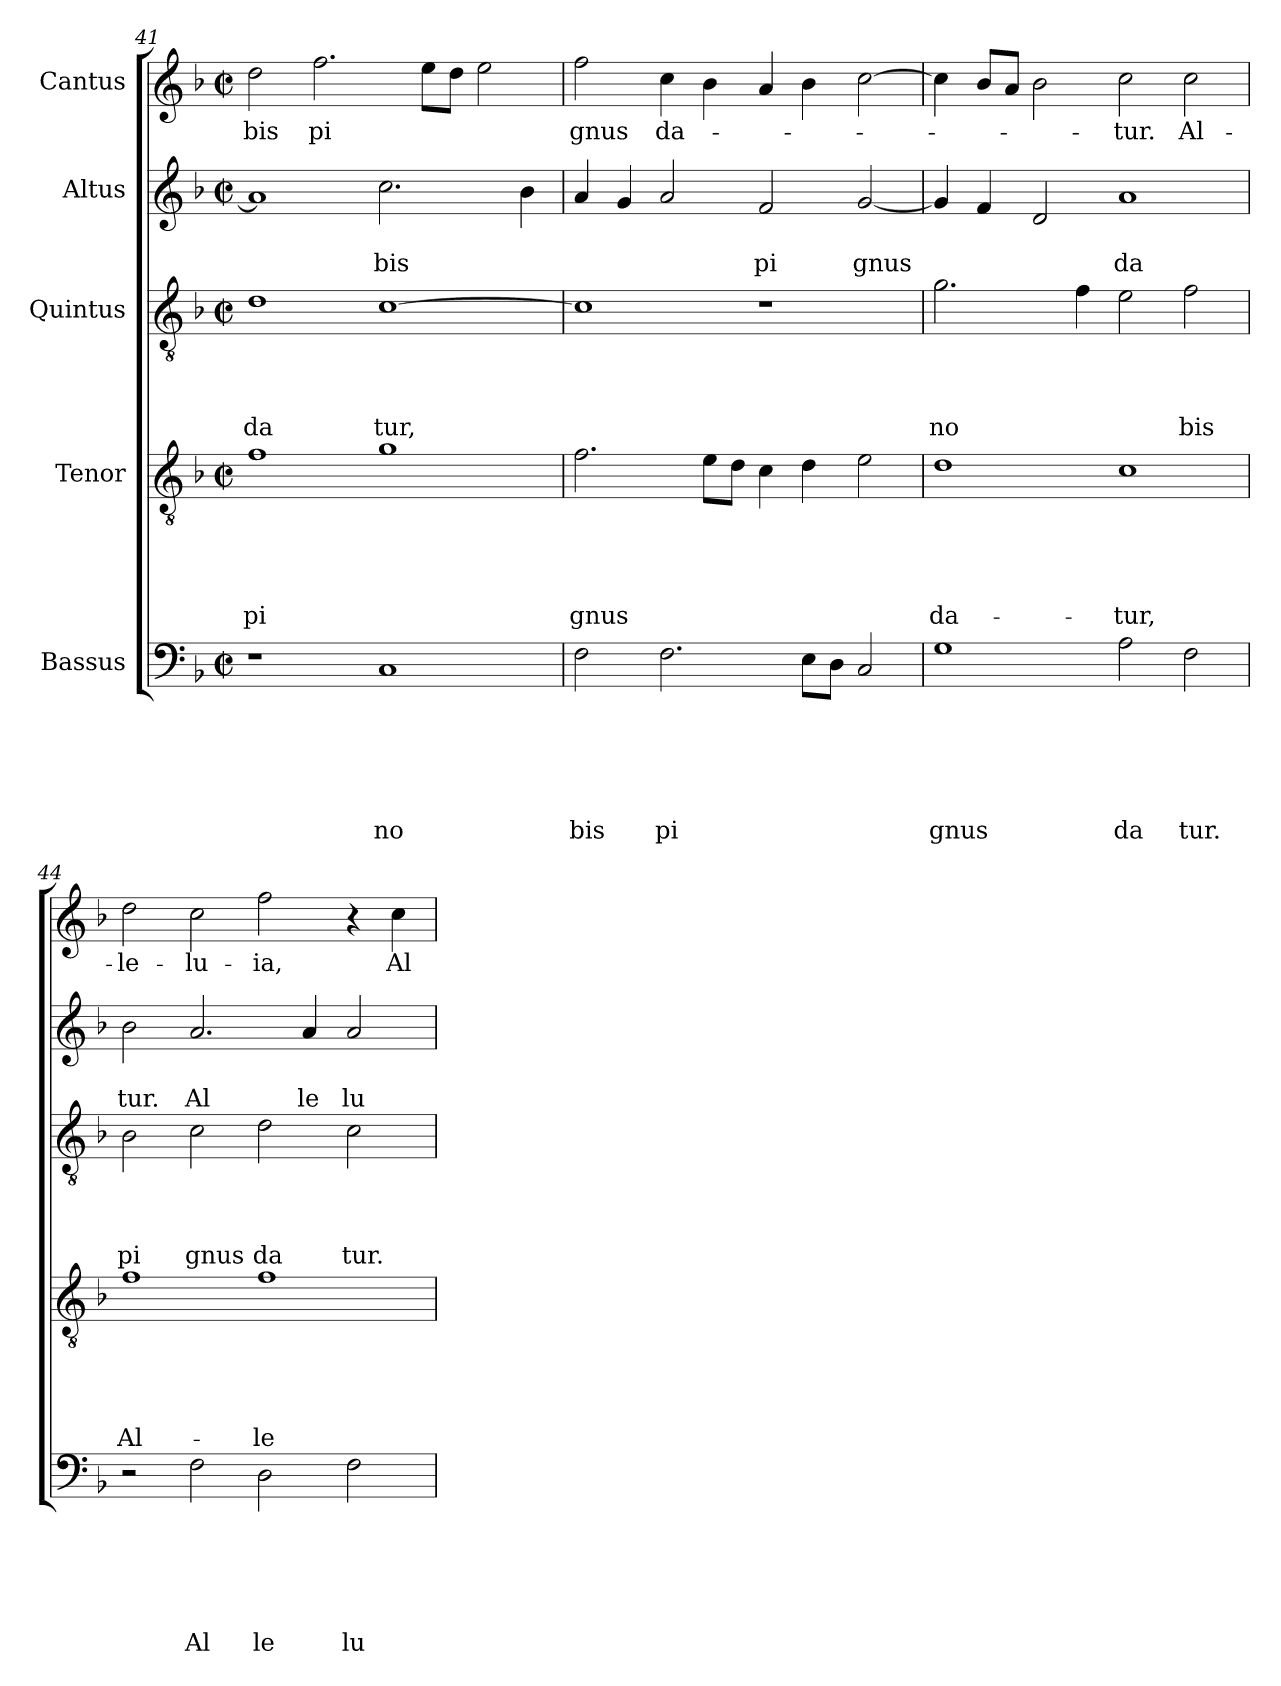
**kern	**text	**text	**text	**text	**text	**text	**kern	**text	**text	**text	**text	**text	**kern	**text	**text	**text	**text	**kern	**text	**text	**kern	**text
*part5	*part5	*part5	*part5	*part5	*part5	*part5	*part4	*part4	*part4	*part4	*part4	*part4	*part3	*part3	*part3	*part3	*part3	*part2	*part2	*part2	*part1	*part1
*staff5	*staff5	*staff5	*staff5	*staff5	*staff5	*staff5	*staff4	*staff4	*staff4	*staff4	*staff4	*staff4	*staff3	*staff3	*staff3	*staff3	*staff3	*staff2	*staff2	*staff2	*staff1	*staff1
*I"Bassus	*	*	*	*	*	*	*I"Tenor	*	*	*	*	*	*I"Quintus	*	*	*	*	*I"Altus	*	*	*I"Cantus	*
*clefF4	*	*	*	*	*	*	*clefGv2	*	*	*	*	*	*clefGv2	*	*	*	*	*clefG2	*	*	*clefG2	*
*k[b-]	*	*	*	*	*	*	*k[b-]	*	*	*	*	*	*k[b-]	*	*	*	*	*k[b-]	*	*	*k[b-]	*
*F:	*	*	*	*	*	*	*F:	*	*	*	*	*	*F:	*	*	*	*	*F:	*	*	*F:	*
*M2/2	*	*	*	*	*	*	*M2/2	*	*	*	*	*	*M2/2	*	*	*	*	*M2/2	*	*	*M2/2	*
*met(c|)	*	*	*	*	*	*	*met(c|)	*	*	*	*	*	*met(c|)	*	*	*	*	*met(c|)	*	*	*met(c|)	*
=41	=41	=41	=41	=41	=41	=41	=41	=41	=41	=41	=41	=41	=41	=41	=41	=41	=41	=41	=41	=41	=41	=41
!	!	!	!	!	!	!	!	!	!	!	!	!LO:LY:b	!	!	!	!	!LO:LY:b	!	!	!	!	!LO:LY:b
1r	.	.	.	.	.	.	1f	.	.	.	.	pi	1d	.	.	.	da	1a]	.	.	2dd\	bis
!	!	!	!	!	!	!	!	!	!	!	!	!	!	!	!	!	!	!	!	!	!	!LO:LY:b
.	.	.	.	.	.	.	.	.	.	.	.	.	.	.	.	.	.	.	.	.	2.ff\	pi
!	!	!	!	!	!	!LO:LY:b	!	!	!	!	!	!	!	!	!	!	!LO:LY:b	!	!	!LO:LY:b	!	!
1C	.	.	.	.	.	no	1g	.	.	.	.	.	[>1c	.	.	.	tur,	2.cc\	.	bis	.	.
.	.	.	.	.	.	.	.	.	.	.	.	.	.	.	.	.	.	.	.	.	8ee\L	.
.	.	.	.	.	.	.	.	.	.	.	.	.	.	.	.	.	.	.	.	.	8dd\J	.
.	.	.	.	.	.	.	.	.	.	.	.	.	.	.	.	.	.	.	.	.	2ee\	.
.	.	.	.	.	.	.	.	.	.	.	.	.	.	.	.	.	.	4b-\	.	.	.	.
!!LO:PB:g=z
=42	=42	=42	=42	=42	=42	=42	=42	=42	=42	=42	=42	=42	=42	=42	=42	=42	=42	=42	=42	=42	=42	=42
!	!	!	!	!	!	!LO:LY:b	!	!	!	!	!	!LO:LY:b	!	!	!	!	!	!	!	!	!	!LO:LY:b
2F\	.	.	.	.	.	bis	2.f\	.	.	.	.	gnus	1c]	.	.	.	.	4a/	.	.	2ff\	gnus
.	.	.	.	.	.	.	.	.	.	.	.	.	.	.	.	.	.	4g/	.	.	.	.
!	!	!	!	!	!	!LO:LY:b	!	!	!	!	!	!	!	!	!	!	!	!	!	!	!	!LO:LY:b
2.F\	.	.	.	.	.	pi	.	.	.	.	.	.	.	.	.	.	.	2a/	.	.	4cc\	da-
.	.	.	.	.	.	.	8e\L	.	.	.	.	.	.	.	.	.	.	.	.	.	4b-\	.
.	.	.	.	.	.	.	8d\J	.	.	.	.	.	.	.	.	.	.	.	.	.	.	.
!	!	!	!	!	!	!	!	!	!	!	!	!	!	!	!	!	!	!	!	!LO:LY:b	!	!
.	.	.	.	.	.	.	4c\	.	.	.	.	.	1r	.	.	.	.	2f/	.	pi	4a/	.
8E\L	.	.	.	.	.	.	4d\	.	.	.	.	.	.	.	.	.	.	.	.	.	4b-\	.
8D\J	.	.	.	.	.	.	.	.	.	.	.	.	.	.	.	.	.	.	.	.	.	.
!	!	!	!	!	!	!	!	!	!	!	!	!	!	!	!	!	!	!	!	!LO:LY:b	!	!
2C/	.	.	.	.	.	.	2e\	.	.	.	.	.	.	.	.	.	.	[<2g/	.	gnus	[>2cc\	.
=43	=43	=43	=43	=43	=43	=43	=43	=43	=43	=43	=43	=43	=43	=43	=43	=43	=43	=43	=43	=43	=43	=43
!	!	!	!	!	!	!LO:LY:b	!	!	!	!	!	!LO:LY:b	!	!	!	!	!LO:LY:b	!	!	!	!	!
1G	.	.	.	.	.	gnus	1d	.	.	.	.	da-	2.g\	.	.	.	no	4g/]	.	.	4cc\]	.
.	.	.	.	.	.	.	.	.	.	.	.	.	.	.	.	.	.	4f/	.	.	8b-/L	.
.	.	.	.	.	.	.	.	.	.	.	.	.	.	.	.	.	.	.	.	.	8a/J	.
.	.	.	.	.	.	.	.	.	.	.	.	.	.	.	.	.	.	2d/	.	.	2b-\	.
.	.	.	.	.	.	.	.	.	.	.	.	.	4f\	.	.	.	.	.	.	.	.	.
!	!	!	!	!	!	!LO:LY:b	!	!	!	!	!	!LO:LY:b	!	!	!	!	!	!	!	!LO:LY:b	!	!LO:LY:b
2A\	.	.	.	.	.	da	1c	.	.	.	.	-tur,	2e\	.	.	.	.	1a	.	da	2cc\	-tur.
!	!	!	!	!	!	!LO:LY:b	!	!	!	!	!	!	!	!	!	!	!LO:LY:b	!	!	!	!	!LO:LY:b
2F\	.	.	.	.	.	tur.	.	.	.	.	.	.	2f\	.	.	.	bis	.	.	.	2cc\	Al-
=44	=44	=44	=44	=44	=44	=44	=44	=44	=44	=44	=44	=44	=44	=44	=44	=44	=44	=44	=44	=44	=44	=44
!	!	!	!	!	!	!	!	!	!	!	!	!LO:LY:b	!	!	!	!	!LO:LY:b	!	!	!LO:LY:b	!	!LO:LY:b
2r	.	.	.	.	.	.	1f	.	.	.	.	Al-	2B-\	.	.	.	pi	2b-\	.	tur.	2dd\	-le-
!	!	!	!	!	!	!LO:LY:b	!	!	!	!	!	!	!	!	!	!	!LO:LY:b	!	!	!LO:LY:b	!	!LO:LY:b
2F\	.	.	.	.	.	Al	.	.	.	.	.	.	2c\	.	.	.	gnus	2.a/	.	Al	2cc>\	-lu-
!	!	!	!	!	!	!LO:LY:b	!	!	!	!	!	!LO:LY:b	!	!	!	!	!LO:LY:b	!	!	!	!	!LO:LY:b
2D\	.	.	.	.	.	le	1f	.	.	.	.	-le-	2d\	.	.	.	da	.	.	.	2ff\	-ia,
!	!	!	!	!	!	!	!	!	!	!	!	!	!	!	!	!	!	!	!	!LO:LY:b	!	!
.	.	.	.	.	.	.	.	.	.	.	.	.	.	.	.	.	.	4a/	.	le	.	.
!	!	!	!	!	!	!LO:LY:b	!	!	!	!	!	!	!	!	!	!	!LO:LY:b	!	!	!LO:LY:b	!	!
2F\	.	.	.	.	.	lu	.	.	.	.	.	.	2c\	.	.	.	tur.	2a/	.	lu	4r	.
!	!	!	!	!	!	!	!	!	!	!	!	!	!	!	!	!	!	!	!	!	!	!LO:LY:b
.	.	.	.	.	.	.	.	.	.	.	.	.	.	.	.	.	.	.	.	.	4cc\	Al-
=	=	=	=	=	=	=	=	=	=	=	=	=	=	=	=	=	=	=	=	=	=	=
*-	*-	*-	*-	*-	*-	*-	*-	*-	*-	*-	*-	*-	*-	*-	*-	*-	*-	*-	*-	*-	*-	*-
